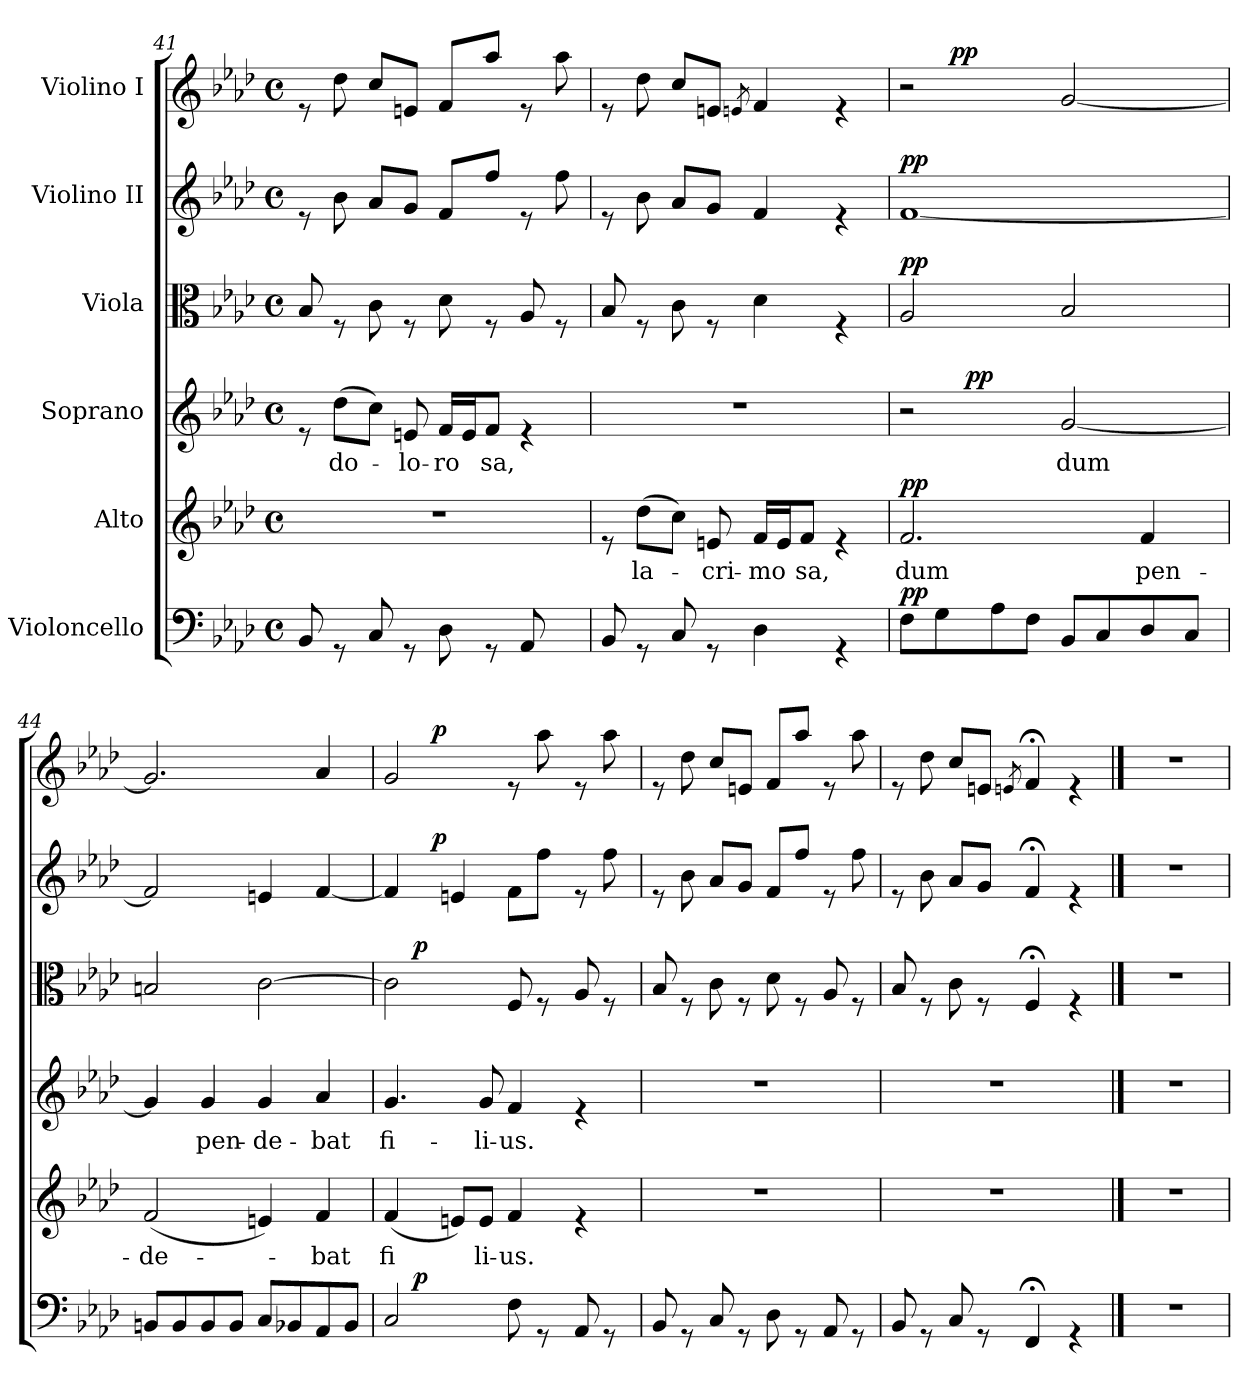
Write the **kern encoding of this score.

**kern	**dynam	**kern	**text	**dynam	**kern	**text	**dynam	**kern	**dynam	**kern	**dynam	**kern	**dynam
*part6	*part6	*part5	*part5	*part5	*part4	*part4	*part4	*part3	*part3	*part2	*part2	*part1	*part1
*staff6	*staff6	*staff5	*staff5	*staff5	*staff4	*staff4	*staff4	*staff3	*staff3	*staff2	*staff2	*staff1	*staff1
*I"Violoncello	*	*I"Alto	*	*	*I"Soprano	*	*	*I"Viola	*	*I"Violino II	*	*I"Violino I	*
*clefF4	*	*clefG2	*	*	*clefG2	*	*	*clefC3	*	*clefG2	*	*clefG2	*
*k[b-e-a-d-]	*	*k[b-e-a-d-]	*	*	*k[b-e-a-d-]	*	*	*k[b-e-a-d-]	*	*k[b-e-a-d-]	*	*k[b-e-a-d-]	*
*A-:	*	*A-:	*	*	*A-:	*	*	*A-:	*	*A-:	*	*A-:	*
*M4/4	*	*M4/4	*	*	*M4/4	*	*	*M4/4	*	*M4/4	*	*M4/4	*
*met(c)	*	*met(c)	*	*	*met(c)	*	*	*met(c)	*	*met(c)	*	*met(c)	*
=41	=41	=41	=41	=41	=41	=41	=41	=41	=41	=41	=41	=41	=41
*	*	*	*	*	*	*	*	*	*	*^	*	*^	*
8BB-/	.	1r	.	.	8re	.	.	8B-/	.	8re	4ryy	.	8re	4ryy	.
!	!	!	!	!	!	!LO:LY:b	!	!	!	!	!	!	!	!	!
8rGG	.	.	.	.	(>8dd-\L	do-	.	8rF	.	8b-\	.	.	8dd-\	.	.
8C/	.	.	.	.	8cc\J)	.	.	8c\	.	4ryy	8a-/L	.	4ryy	8cc/L	.
!	!	!	!	!	!	!LO:LY:b	!	!	!	!	!	!	!	!	!
8rGG	.	.	.	.	8en/	-lo-	.	8rF	.	.	8g/J	.	.	8en/J	.
!	!	!	!	!	!	!LO:LY:b	!	!	!	!	!	!	!	!	!
8D-\	.	.	.	.	16f/LL	-ro	.	8d-\	.	8f/L	4ryy	.	8f/L	4ryy	.
.	.	.	.	.	16e/J	.	.	.	.	.	.	.	.	.	.
!	!	!	!	!	!	!LO:LY:b	!	!	!	!	!	!	!	!	!
8rGG	.	.	.	.	8f/J	sa,	.	8rF	.	8ff/J	.	.	8aa-/J	.	.
8AA-/	.	.	.	.	4re	.	.	8A-/	.	4ryy	8re	.	4ryy	8re	.
8ryy	.	.	.	.	.	.	.	8rF	.	.	8ff\	.	.	8aa-\	.
*	*	*	*	*	*	*	*	*	*	*v	*v	*	*	*	*
*	*	*	*	*	*	*	*	*	*	*	*	*v	*v	*
=42	=42	=42	=42	=42	=42	=42	=42	=42	=42	=42	=42	=42	=42
8BB-/	.	8re	.	.	1r	.	.	8B-/	.	8re	.	8re	.
!	!	!	!LO:LY:b	!	!	!	!	!	!	!	!	!	!
8rGG	.	(>8dd-\L	la-	.	.	.	.	8rF	.	8b-\	.	8dd-\	.
8C/	.	8cc\J)	.	.	.	.	.	8c\	.	8a-/L	.	8cc/L	.
!	!	!	!LO:LY:b	!	!	!	!	!	!	!	!	!	!
8rGG	.	8en/	-cri-	.	.	.	.	8rF	.	8g/J	.	8en/J	.
.	.	.	.	.	.	.	.	.	.	.	.	8qen/	.
!	!	!	!LO:LY:b	!	!	!	!	!	!	!	!	!	!
4D-\	.	16f/LL	-mo	.	.	.	.	4d-\	.	4f/	.	4f/	.
.	.	16e/J	.	.	.	.	.	.	.	.	.	.	.
!	!	!	!LO:LY:b	!	!	!	!	!	!	!	!	!	!
.	.	8f/J	sa,	.	.	.	.	.	.	.	.	.	.
4rGG	.	4re	.	.	.	.	.	4rF	.	4re	.	4re	.
=43	=43	=43	=43	=43	=43	=43	=43	=43	=43	=43	=43	=43	=43
!	!LO:DY:a	!	!LO:LY:b	!LO:DY:a	!	!	!	!	!LO:DY:a	!	!LO:DY:a	!	!
*	*	*	*	*	*^	*	*	*	*	*	*	*^	*
8F\L	pp	2.f/	dum	pp	2r	6ryy	.	.	2A-/	pp	[<1f	pp	2r	8ryy	.
8G\	.	.	.	.	.	.	.	.	.	.	.	.	.	32ryy	.
!	!	!	!	!	!	!	!	!	!	!	!	!	!	!	!LO:DY:a
.	.	.	.	.	.	.	.	.	.	.	.	.	.	2ryy	pp
.	.	.	.	.	.	96ryy	.	.	.	.	.	.	.	.	.
!	!	!	!	!	!	!	!	!LO:DY:a	!	!	!	!	!	!	!
.	.	.	.	.	.	3%2ryy	.	pp	.	.	.	.	.	.	.
8A-\	.	.	.	.	.	.	.	.	.	.	.	.	.	.	.
8F\J	.	.	.	.	.	.	.	.	.	.	.	.	.	.	.
!	!	!	!	!	!	!	!LO:LY:b	!	!	!	!	!	!	!	!
8BB-/L	.	.	.	.	[<2g/	.	dum	.	2B-/	.	.	.	[<2g/	.	.
8C/	.	.	.	.	.	.	.	.	.	.	.	.	.	.	.
.	.	.	.	.	.	.	.	.	.	.	.	.	.	4ryy	.
!	!	!	!LO:LY:b	!	!	!	!	!	!	!	!	!	!	!	!
8D-/	.	4f/	pen-	.	.	.	.	.	.	.	.	.	.	.	.
.	.	.	.	.	.	12...ryy	.	.	.	.	.	.	.	.	.
8C/J	.	.	.	.	.	.	.	.	.	.	.	.	.	.	.
.	.	.	.	.	.	.	.	.	.	.	.	.	.	16.ryy	.
!!LO:LB:g=z
=44	=44	=44	=44	=44	=44	=44	=44	=44	=44	=44	=44	=44	=44	=44	=44
!	!	!	!LO:LY:b	!	!	!	!	!	!	!	!	!	!	!	!
*	*	*	*	*	*v	*v	*	*	*	*	*	*	*v	*v	*
8BBn/L	.	(<2f/	-de-	.	4g/]	.	.	2Bn/	.	2f/]	.	2.g/]	.
8BB/	.	.	.	.	.	.	.	.	.	.	.	.	.
!	!	!	!	!	!	!LO:LY:b	!	!	!	!	!	!	!
8BB/	.	.	.	.	4g/	pen-	.	.	.	.	.	.	.
8BB/J	.	.	.	.	.	.	.	.	.	.	.	.	.
!	!	!	!	!	!	!LO:LY:b	!	!	!	!	!	!	!
8C/L	.	4en/)	.	.	4g/	-de-	.	[>2c\	.	4en/	.	.	.
8BB-X/	.	.	.	.	.	.	.	.	.	.	.	.	.
!	!	!	!LO:LY:b	!	!	!LO:LY:b	!	!	!	!	!	!	!
8AA-/	.	4f/	-bat	.	4a-/	-bat	.	.	.	[<4f/	.	4a-/	.
8BB-/J	.	.	.	.	.	.	.	.	.	.	.	.	.
=45	=45	=45	=45	=45	=45	=45	=45	=45	=45	=45	=45	=45	=45
!	!	!	!LO:LY:b	!	!	!LO:LY:b	!	!	!	!	!	!	!
*^	*	*	*	*	*	*	*	*^	*	*^	*	*^	*
2C/	8ryy	.	(<4f/	fi	.	4.g/	fi-	.	2c\]	8ryy	.	4f/]	8.ryy	.	2g/	8.ryy	.
!	!	!LO:DY:a	!	!	!	!	!	!	!	!	!LO:DY:a	!	!	!	!	!	!
.	2..ryy	p	.	.	.	.	.	.	.	2..ryy	p	.	.	.	.	.	.
!	!	!	!	!	!	!	!	!	!	!	!	!	!	!LO:DY:a	!	!	!LO:DY:a
.	.	.	.	.	.	.	.	.	.	.	.	.	2ryy	p	.	2ryy	p
.	.	.	8en/L)	.	.	.	.	.	.	.	.	4en/	.	.	.	.	.
!	!	!	!	!LO:LY:b	!	!	!LO:LY:b	!	!	!	!	!	!	!	!	!	!
.	.	.	8e/J	li-	.	8g/	-li-	.	.	.	.	.	.	.	.	.	.
!	!	!	!	!LO:LY:b	!	!	!LO:LY:b	!	!	!	!	!	!	!	!	!	!
8F\	.	.	4f/	-us.	.	4f/	-us.	.	8F/	.	.	8f\L	.	.	8re	.	.
8rGG	.	.	.	.	.	.	.	.	8rF	.	.	8ff\J	.	.	8aa-\	.	.
.	.	.	.	.	.	.	.	.	.	.	.	.	4ryy	.	.	4ryy	.
8AA-/	.	.	4re	.	.	4re	.	.	8A-/	.	.	8re	.	.	8re	.	.
8rGG	.	.	.	.	.	.	.	.	8rF	.	.	8ff\	.	.	8aa-\	.	.
.	.	.	.	.	.	.	.	.	.	.	.	.	16ryy	.	.	16ryy	.
*v	*v	*	*	*	*	*	*	*	*v	*v	*	*	*	*	*	*	*
=46	=46	=46	=46	=46	=46	=46	=46	=46	=46	=46	=46	=46	=46	=46	=46
8BB-/	.	1r	.	.	1r	.	.	8B-/	.	8re	4ryy	.	8re	4ryy	.
8rGG	.	.	.	.	.	.	.	8rF	.	8b-\	.	.	8dd-\	.	.
8C/	.	.	.	.	.	.	.	8c\	.	4ryy	8a-/L	.	4ryy	8cc/L	.
8rGG	.	.	.	.	.	.	.	8rF	.	.	8g/J	.	.	8en/J	.
8D-\	.	.	.	.	.	.	.	8d-\	.	8f/L	4ryy	.	8f/L	4ryy	.
8rGG	.	.	.	.	.	.	.	8rF	.	8ff/J	.	.	8aa-/J	.	.
8AA-/	.	.	.	.	.	.	.	8A-/	.	4ryy	8re	.	4ryy	8re	.
8rGG	.	.	.	.	.	.	.	8rF	.	.	8ff\	.	.	8aa-\	.
*	*	*	*	*	*	*	*	*	*	*v	*v	*	*	*	*
*	*	*	*	*	*	*	*	*	*	*	*	*v	*v	*
=47	=47	=47	=47	=47	=47	=47	=47	=47	=47	=47	=47	=47	=47
8BB-/	.	1r	.	.	1r	.	.	8B-/	.	8re	.	8re	.
8rGG	.	.	.	.	.	.	.	8rF	.	8b-\	.	8dd-\	.
8C/	.	.	.	.	.	.	.	8c\	.	8a-/L	.	8cc/L	.
8rGG	.	.	.	.	.	.	.	8rF	.	8g/J	.	8en/J	.
.	.	.	.	.	.	.	.	.	.	.	.	8qen/	.
4FF;/	.	.	.	.	.	.	.	4F;/	.	4f;/	.	4f;/	.
4rGG	.	.	.	.	.	.	.	4rF	.	4re	.	4re	.
!!LO:LB:g=z
==48	==48	==48	==48	==48	==48	==48	==48	==48	==48	==48	==48	==48	==48
1r	.	1r	.	.	1r	.	.	1r	.	1r	.	1r	.
=	=	=	=	=	=	=	=	=	=	=	=	=	=
*-	*-	*-	*-	*-	*-	*-	*-	*-	*-	*-	*-	*-	*-
